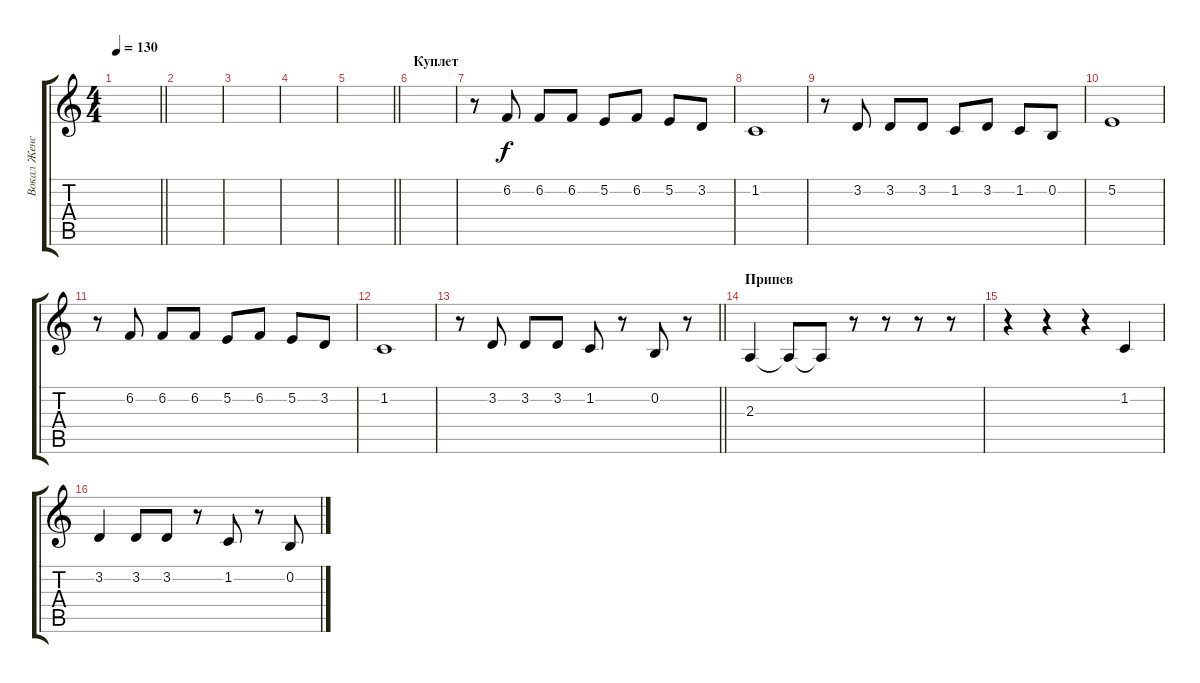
\track ("Вокал Женский" "Вокал Женс") {instrument fx5brightness}
\staff {score tabs}
\tuning (E4 B3 G3 D3 A2 E2) {hide}
\ts (4 4)
\tempo 130
\clef g2
\barLineRight lightlight
\ks c
|
|
|
|
\barLineRight lightlight
|
\section ("" "Куплет")
|
r.8 6.2.8 6.2.8 6.2.8 5.2.8 6.2.8 5.2.8 3.2.8 |
1.2.1 |
r.8 3.2.8 3.2.8 3.2.8 1.2.8 3.2.8 1.2.8 0.2.8 |
5.2.1 |
r.8 6.2.8 6.2.8 6.2.8 5.2.8 6.2.8 5.2.8 3.2.8 |
1.2.1 |
\barLineRight lightlight
r.8 3.2.8 3.2.8 3.2.8 1.2.8 r.8 0.2.8 r.8 |
\section ("" "Припев")
2.3.4 2.3{t}.8 2.3{t}.8 r.8 r.8 r.8 r.8 |
r.4 r.4 r.4 1.2.4 |
3.2.4 3.2.8 3.2.8 r.8 1.2.8 r.8 0.2.8
